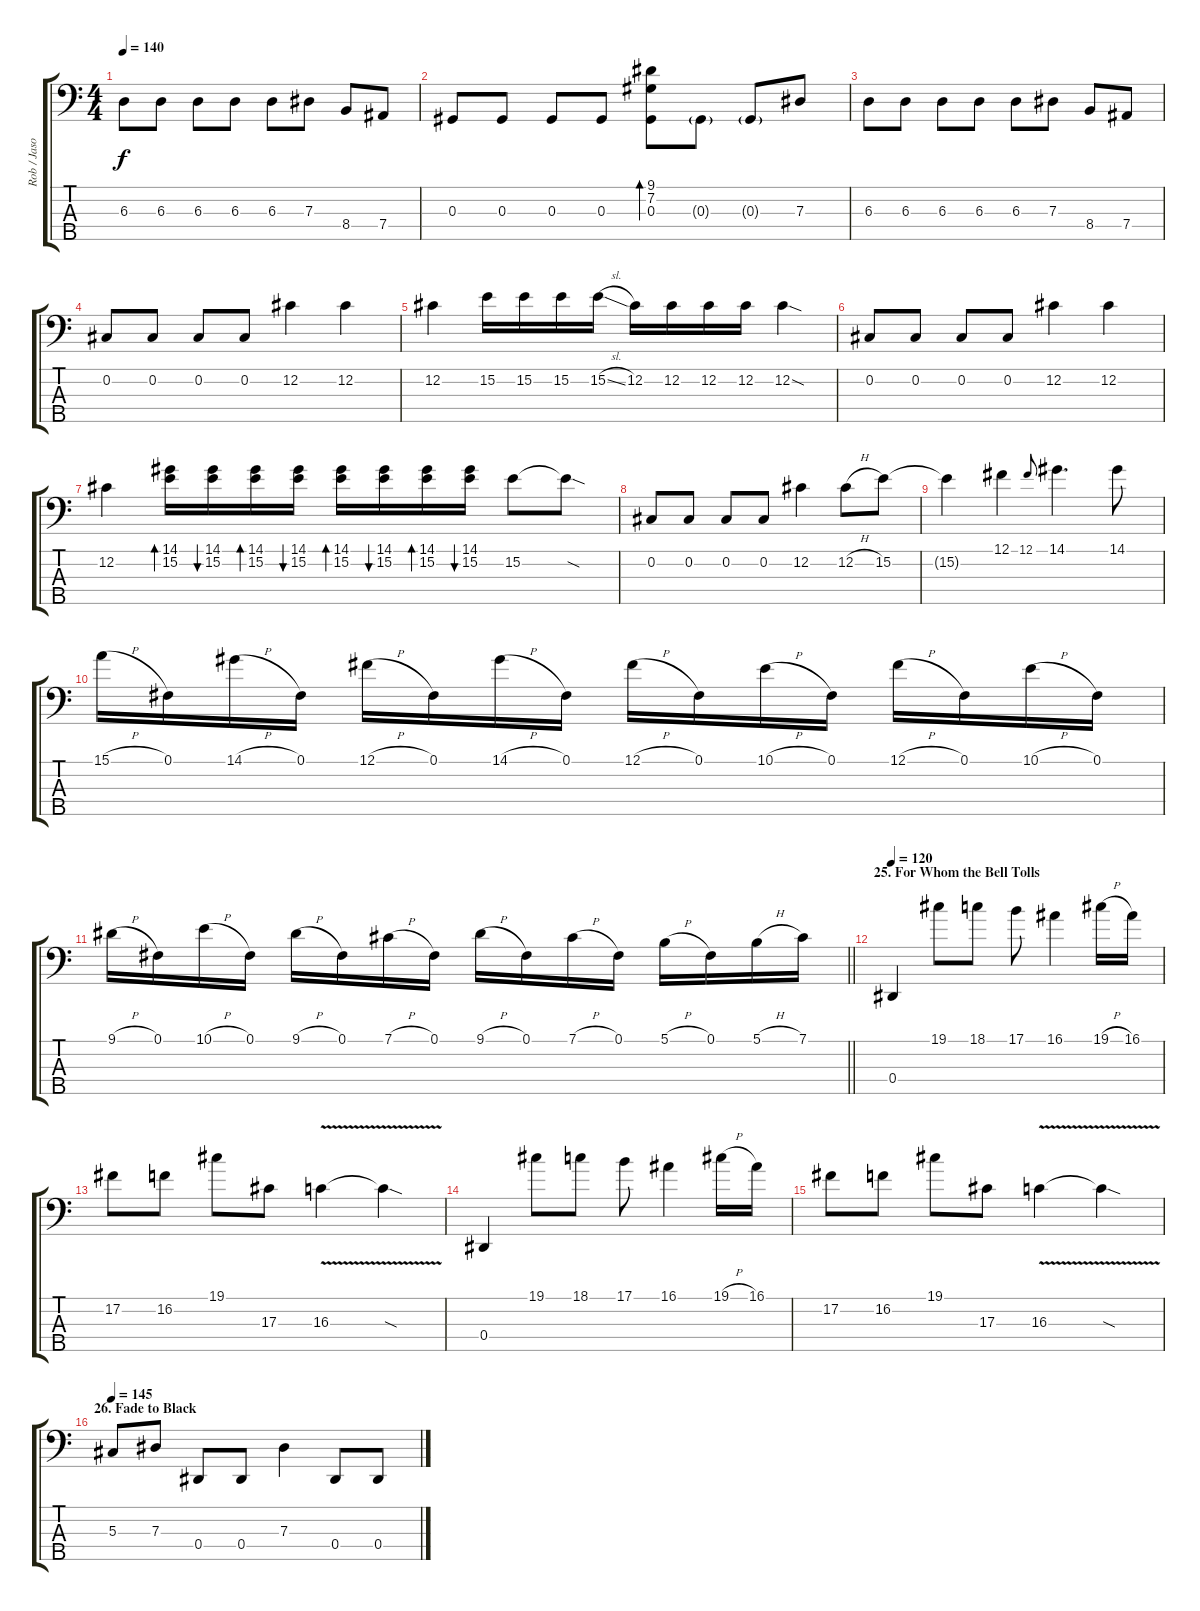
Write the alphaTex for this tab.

\track ("Rob / Jason / Cliff" "Rob / Jaso") {instrument electricbassfinger}
\staff {score tabs}
\tuning (Gb2 Db2 Ab1 Eb1 Bb0) {hide}
\ts (4 4)
\tempo 140
\clef f4
\ks c
6.3.8{dy f} 6.3.8 6.3.8 6.3.8 6.3.8 7.3.8 8.4.8 7.4.8 |
0.3.8 0.3.8 0.3.8 0.3.8 (9.1 7.2 0.3).8{bd 60} 0.3{g}.8 0.3{g}.8 7.3.8 |
6.3.8 6.3.8 6.3.8 6.3.8 6.3.8 7.3.8 8.4.8 7.4.8 |
0.2.8 0.2.8 0.2.8 0.2.8 12.2.4 12.2.4 |
12.2.4 15.2.16 15.2.16 15.2.16 15.2{sl}.16 12.2.16 12.2.16 12.2.16 12.2.16 12.2{sod}.4 |
0.2.8 0.2.8 0.2.8 0.2.8 12.2.4 12.2.4 |
12.2.4 (14.1 15.2).16{bd 60} (14.1 15.2).16{bu 60} (14.1 15.2).16{bd 60} (14.1 15.2).16{bu 60} (14.1 15.2).16{bd 60} (14.1 15.2).16{bu 60} (14.1 15.2).16{bd 60} (14.1 15.2).16{bu 60} 15.2.8 15.2{sod t}.8 |
0.2.8 0.2.8 0.2.8 0.2.8 12.2.4 12.2{h}.8 15.2.8 |
15.2{t}.4 12.1.4 12.1.8{gr onbeat} 14.1.4{d} 14.1.8 |
15.1{h}.16 0.1.16 14.1{h}.16 0.1.16 12.1{h}.16 0.1.16 14.1{h}.16 0.1.16 12.1{h}.16 0.1.16 10.1{h}.16 0.1.16 12.1{h}.16 0.1.16 10.1{h}.16 0.1.16 |
\barLineRight lightlight
9.1{h}.16 0.1.16 10.1{h}.16 0.1.16 9.1{h}.16 0.1.16 7.1{h}.16 0.1.16 9.1{h}.16 0.1.16 7.1{h}.16 0.1.16 5.1{h}.16 0.1.16 5.1{h}.16 7.1.16 |
\section ("" "25. For Whom the Bell Tolls")
\tempo 120
0.4.4 19.1.8 18.1.8 17.1.8 16.1.4 19.1{h}.16 16.1.16 |
17.2.8 16.2.8 19.1.8 17.3.8 16.3{v}.4 16.3{v sod t}.4 |
0.4.4 19.1.8 18.1.8 17.1.8 16.1.4 19.1{h}.16 16.1.16 |
17.2.8 16.2.8 19.1.8 17.3.8 16.3{v}.4 16.3{v sod t}.4 |
\section ("" "26. Fade to Black")
\tempo 145
5.3.8 7.3.8 0.4.8 0.4.8 7.3.4 0.4.8 0.4.8
